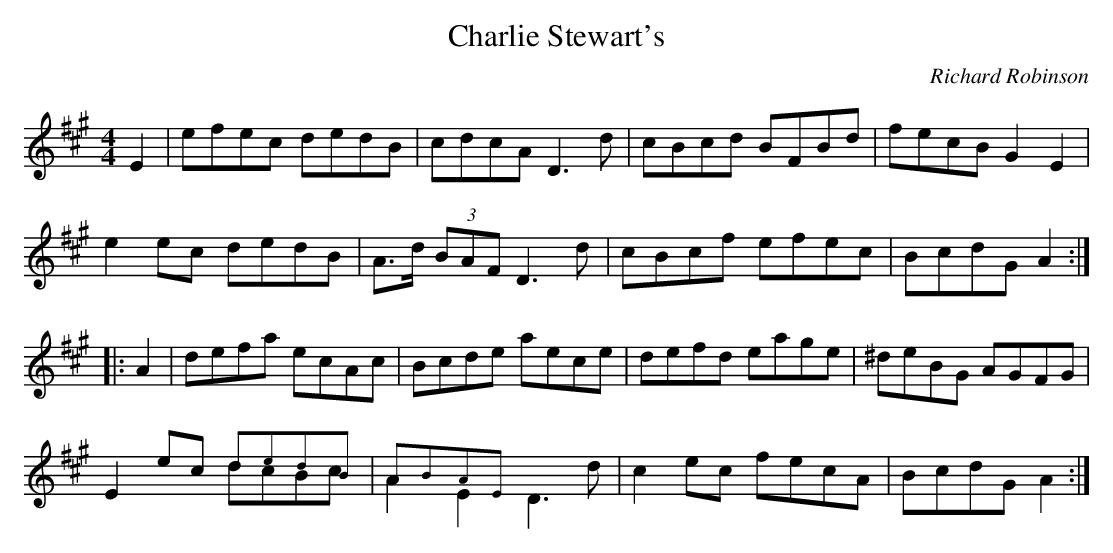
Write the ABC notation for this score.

X:1
T:Charlie Stewart's
C:Richard Robinson
M:4/4
K:A major
E2 | \
efec dedB | cdcA D3d | cBcd BFBd | fecB G2E2 |
e2ec dedB | A>d (3BAF D3d | cBcf efec | BcdG A2   ::
A2 | \
defa ecAc | Bcde aece | defd eage | ^deBG AGFG |
E2ec \
dcBc & \
x4 dedB | \
A2E2 D3d & \
ABAE x4 | c2ec fecA |  BcdG A2   :|
